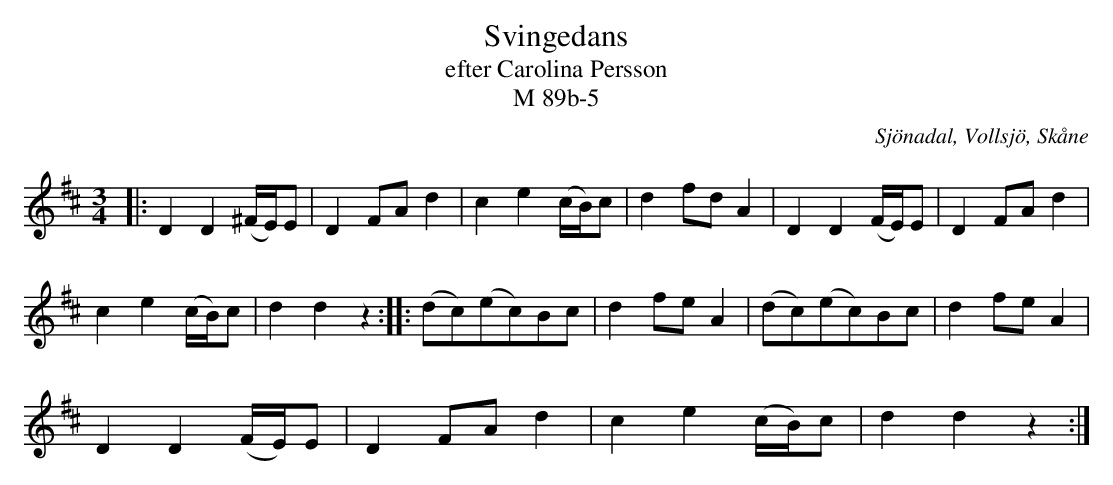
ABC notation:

X:1
T:Svingedans
T:efter Carolina Persson
T:M 89b-5
O:Sjönadal, Vollsjö, Skåne
M:3/4
L:1/8
Q:108
K:D
|: D2 D2 (^F/E/)E | D2 FA d2 | c2 e2 (c/B/)c | d2 fd A2 | D2 D2 (F/E/)E | D2 FA d2 |
c2 e2 (c/B/)c | d2 d2 z2 :|: (dc)(ec)Bc | d2 fe A2 | (dc)(ec)Bc | d2 fe A2 |
D2 D2 (F/E/)E | D2 FA d2 | c2 e2 (c/B/)c | d2 d2 z2 :|
